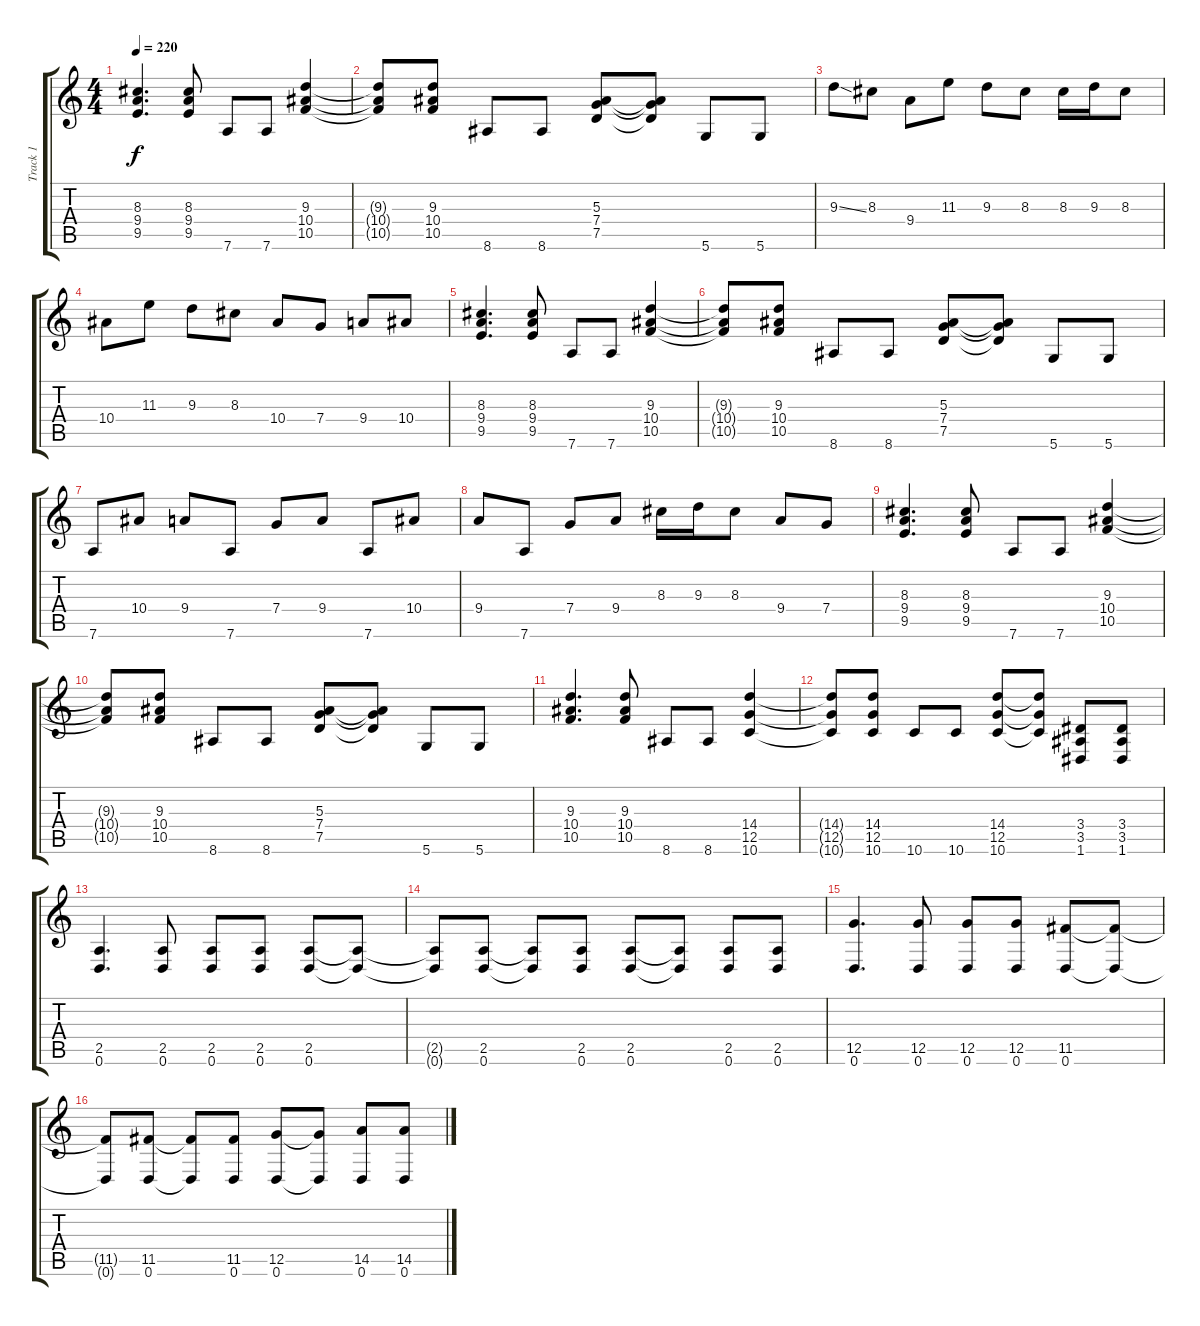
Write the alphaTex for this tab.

\track ("Track 1" "Track 1") {instrument overdrivenguitar}
\staff {score tabs}
\tuning (D4 A3 F3 C3 G2 D2) {hide}
\ts (4 4)
\tempo 220
\clef g2
\ks c
(8.3 9.4 9.5).4{d dy f} (8.3 9.4 9.5).8 7.6.8 7.6.8 (9.3 10.4 10.5).4 |
(9.3{t} 10.4{t} 10.5{t}).8 (9.3 10.4 10.5).8 8.6.8 8.6.8 (5.3 7.4 7.5).8 (5.3{t} 7.4{t} 7.5{t}).8 5.6.8 5.6.8 |
9.3{ss}.8 8.3.8 9.4.8 11.3.8 9.3.8 8.3.8 8.3.16 9.3.16 8.3.8 |
10.4.8 11.3.8 9.3.8 8.3.8 10.4.8 7.4.8 9.4.8 10.4.8 |
(8.3 9.4 9.5).4{d} (8.3 9.4 9.5).8 7.6.8 7.6.8 (9.3 10.4 10.5).4 |
(9.3{t} 10.4{t} 10.5{t}).8 (9.3 10.4 10.5).8 8.6.8 8.6.8 (5.3 7.4 7.5).8 (5.3{t} 7.4{t} 7.5{t}).8 5.6.8 5.6.8 |
7.6.8 10.4.8 9.4.8 7.6.8 7.4.8 9.4.8 7.6.8 10.4.8 |
9.4.8 7.6.8 7.4.8 9.4.8 8.3.16 9.3.16 8.3.8 9.4.8 7.4.8 |
(8.3 9.4 9.5).4{d} (8.3 9.4 9.5).8 7.6.8 7.6.8 (9.3 10.4 10.5).4 |
(9.3{t} 10.4{t} 10.5{t}).8 (9.3 10.4 10.5).8 8.6.8 8.6.8 (5.3 7.4 7.5).8 (5.3{t} 7.4{t} 7.5{t}).8 5.6.8 5.6.8 |
(9.3 10.4 10.5).4{d} (9.3 10.4 10.5).8 8.6.8 8.6.8 (14.4 12.5 10.6).4 |
(14.4{t} 12.5{t} 10.6{t}).8 (14.4 12.5 10.6).8 10.6.8 10.6.8 (14.4 12.5 10.6).8 (14.4{t} 12.5{t} 10.6{t}).8 (3.4 3.5 1.6).8 (3.4 3.5 1.6).8 |
(2.5 0.6).4{d} (2.5 0.6).8 (2.5 0.6).8 (2.5 0.6).8 (2.5 0.6).8 (2.5{t} 0.6{t}).8 |
(2.5{t} 0.6{t}).8 (2.5 0.6).8 (2.5{t} 0.6{t}).8 (2.5 0.6).8 (2.5 0.6).8 (2.5{t} 0.6{t}).8 (2.5 0.6).8 (2.5 0.6).8 |
(12.5 0.6).4{d} (12.5 0.6).8 (12.5 0.6).8 (12.5 0.6).8 (11.5 0.6).8 (11.5{t} 0.6{t}).8 |
(11.5{t} 0.6{t}).8 (11.5 0.6).8 (11.5{t} 0.6{t}).8 (11.5 0.6).8 (12.5 0.6).8 (12.5{t} 0.6{t}).8 (14.5 0.6).8 (14.5 0.6).8
